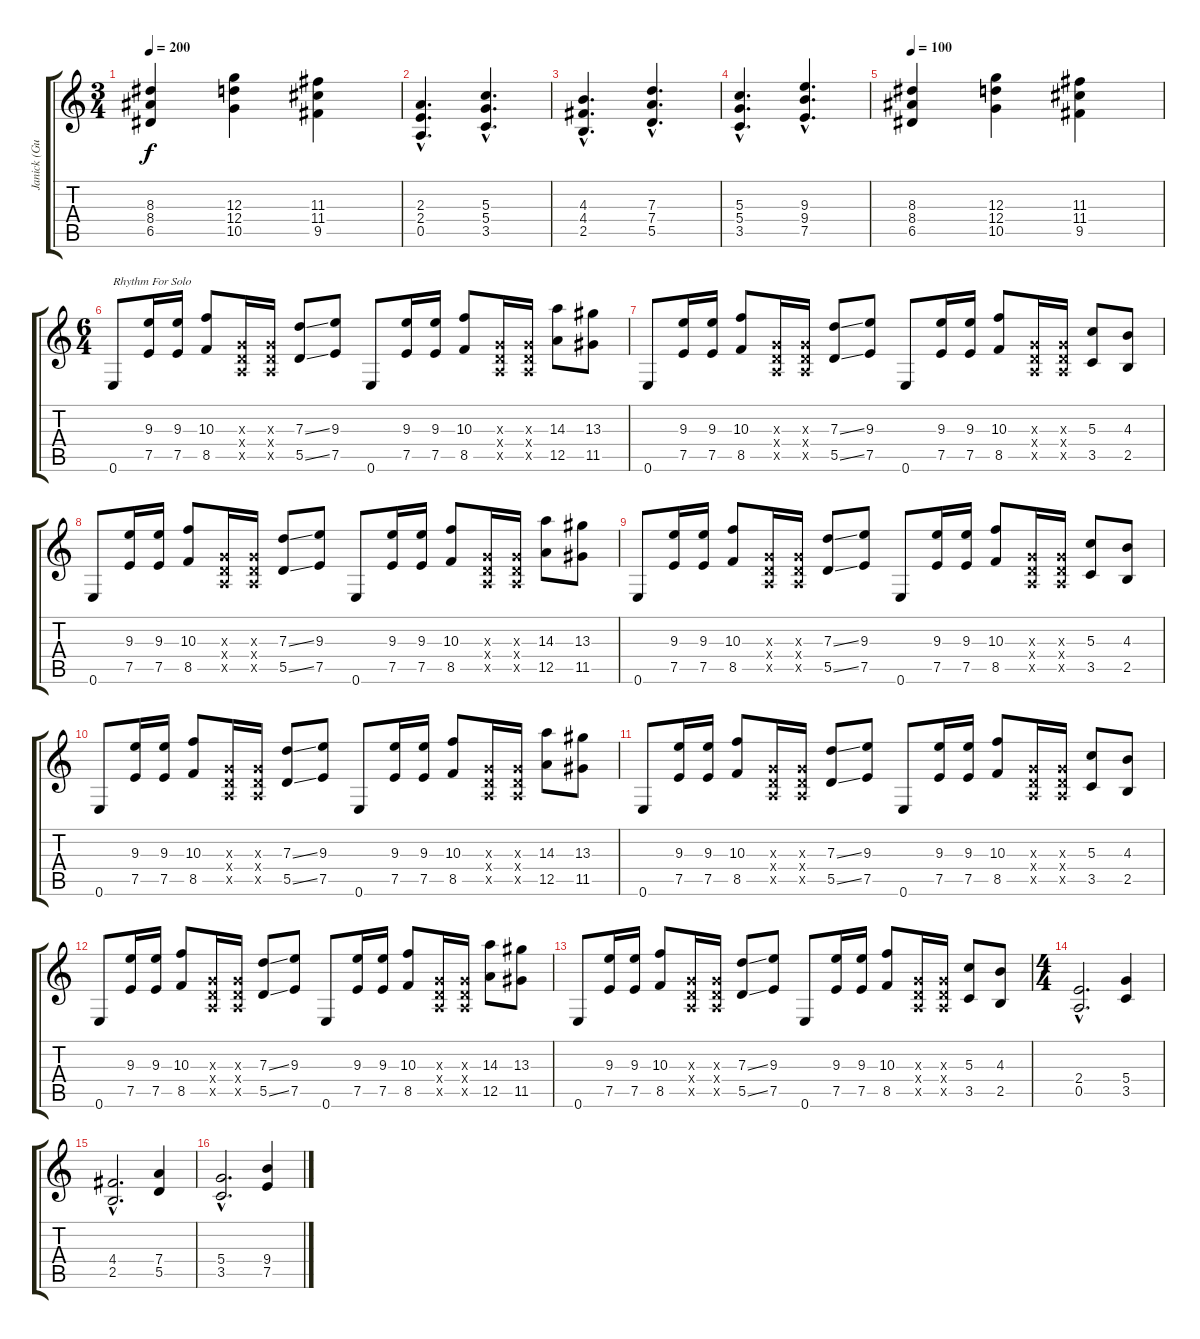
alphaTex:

\track ("Janick (Guitar)" "Janick (Gu") {instrument distortionguitar}
\staff {score tabs}
\tuning (E4 B3 G3 D3 A2 E2) {hide}
\ts (3 4)
\tempo 200
\clef g2
\ks c
(8.3 8.4 6.5).4{dy f} (12.3 12.4 10.5).4 (11.3 11.4 9.5).4 |
(2.3{hac} 2.4{hac} 0.5{hac}).4{d} (5.3{hac} 5.4{hac} 3.5{hac}).4{d} |
(4.3{hac} 4.4{hac} 2.5{hac}).4{d} (7.3{hac} 7.4{hac} 5.5{hac}).4{d} |
(5.3{hac} 5.4{hac} 3.5{hac}).4{d} (9.3{hac} 9.4{hac} 7.5{hac}).4{d} |
\tempo 100
(8.3 8.4 6.5).4 (12.3 12.4 10.5).4 (11.3 11.4 9.5).4 |
\ts (6 4)
0.6.8{txt "Rhythm For Solo"} (9.3 7.5).16 (9.3 7.5).16 (10.3 8.5).8 (0.3{x} 0.4{x} 0.5{x}).16 (0.3{x} 0.4{x} 0.5{x}).16 (7.3{ss} 5.5{ss}).8 (9.3 7.5).8 0.6.8 (9.3 7.5).16 (9.3 7.5).16 (10.3 8.5).8 (0.3{x} 0.4{x} 0.5{x}).16 (0.3{x} 0.4{x} 0.5{x}).16 (14.3 12.5).8 (13.3 11.5).8 |
0.6.8 (9.3 7.5).16 (9.3 7.5).16 (10.3 8.5).8 (0.3{x} 0.4{x} 0.5{x}).16 (0.3{x} 0.4{x} 0.5{x}).16 (7.3{ss} 5.5{ss}).8 (9.3 7.5).8 0.6.8 (9.3 7.5).16 (9.3 7.5).16 (10.3 8.5).8 (0.3{x} 0.4{x} 0.5{x}).16 (0.3{x} 0.4{x} 0.5{x}).16 (5.3 3.5).8 (4.3 2.5).8 |
0.6.8 (9.3 7.5).16 (9.3 7.5).16 (10.3 8.5).8 (0.3{x} 0.4{x} 0.5{x}).16 (0.3{x} 0.4{x} 0.5{x}).16 (7.3{ss} 5.5{ss}).8 (9.3 7.5).8 0.6.8 (9.3 7.5).16 (9.3 7.5).16 (10.3 8.5).8 (0.3{x} 0.4{x} 0.5{x}).16 (0.3{x} 0.4{x} 0.5{x}).16 (14.3 12.5).8 (13.3 11.5).8 |
0.6.8 (9.3 7.5).16 (9.3 7.5).16 (10.3 8.5).8 (0.3{x} 0.4{x} 0.5{x}).16 (0.3{x} 0.4{x} 0.5{x}).16 (7.3{ss} 5.5{ss}).8 (9.3 7.5).8 0.6.8 (9.3 7.5).16 (9.3 7.5).16 (10.3 8.5).8 (0.3{x} 0.4{x} 0.5{x}).16 (0.3{x} 0.4{x} 0.5{x}).16 (5.3 3.5).8 (4.3 2.5).8 |
0.6.8 (9.3 7.5).16 (9.3 7.5).16 (10.3 8.5).8 (0.3{x} 0.4{x} 0.5{x}).16 (0.3{x} 0.4{x} 0.5{x}).16 (7.3{ss} 5.5{ss}).8 (9.3 7.5).8 0.6.8 (9.3 7.5).16 (9.3 7.5).16 (10.3 8.5).8 (0.3{x} 0.4{x} 0.5{x}).16 (0.3{x} 0.4{x} 0.5{x}).16 (14.3 12.5).8 (13.3 11.5).8 |
0.6.8 (9.3 7.5).16 (9.3 7.5).16 (10.3 8.5).8 (0.3{x} 0.4{x} 0.5{x}).16 (0.3{x} 0.4{x} 0.5{x}).16 (7.3{ss} 5.5{ss}).8 (9.3 7.5).8 0.6.8 (9.3 7.5).16 (9.3 7.5).16 (10.3 8.5).8 (0.3{x} 0.4{x} 0.5{x}).16 (0.3{x} 0.4{x} 0.5{x}).16 (5.3 3.5).8 (4.3 2.5).8 |
0.6.8 (9.3 7.5).16 (9.3 7.5).16 (10.3 8.5).8 (0.3{x} 0.4{x} 0.5{x}).16 (0.3{x} 0.4{x} 0.5{x}).16 (7.3{ss} 5.5{ss}).8 (9.3 7.5).8 0.6.8 (9.3 7.5).16 (9.3 7.5).16 (10.3 8.5).8 (0.3{x} 0.4{x} 0.5{x}).16 (0.3{x} 0.4{x} 0.5{x}).16 (14.3 12.5).8 (13.3 11.5).8 |
0.6.8 (9.3 7.5).16 (9.3 7.5).16 (10.3 8.5).8 (0.3{x} 0.4{x} 0.5{x}).16 (0.3{x} 0.4{x} 0.5{x}).16 (7.3{ss} 5.5{ss}).8 (9.3 7.5).8 0.6.8 (9.3 7.5).16 (9.3 7.5).16 (10.3 8.5).8 (0.3{x} 0.4{x} 0.5{x}).16 (0.3{x} 0.4{x} 0.5{x}).16 (5.3 3.5).8 (4.3 2.5).8 |
\ts (4 4)
(2.4{hac} 0.5{hac}).2{d} (5.4 3.5).4 |
(4.4{hac} 2.5{hac}).2{d} (7.4 5.5).4 |
(5.4{hac} 3.5{hac}).2{d} (9.4 7.5).4
